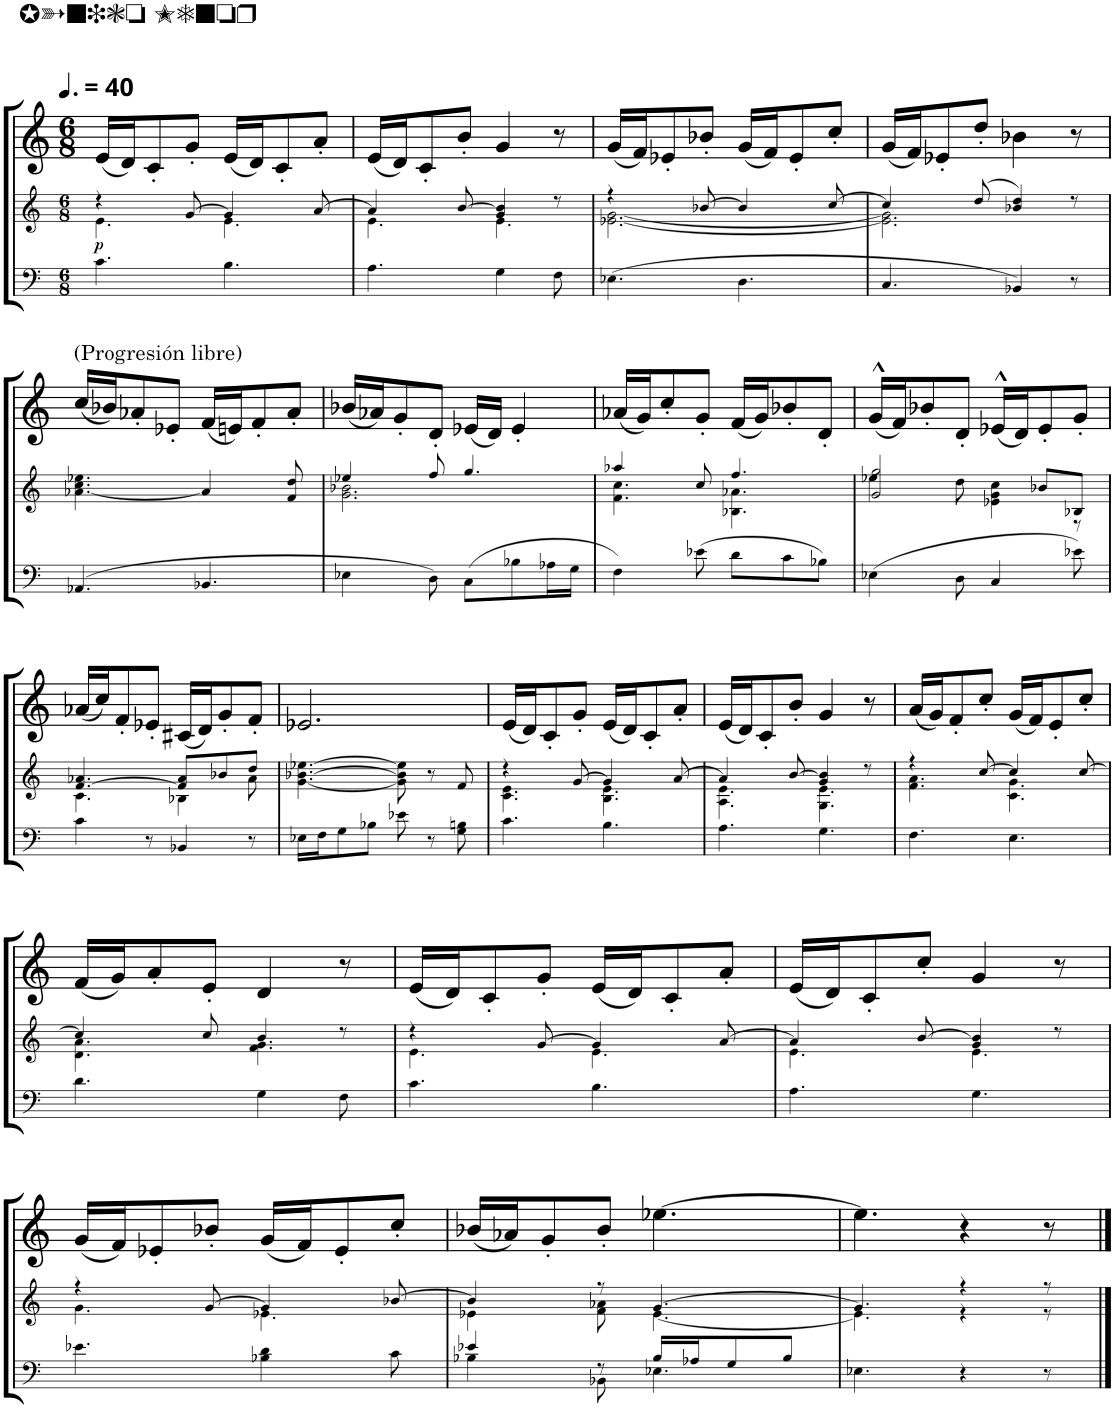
**kern	**kern	**dynam	**kern
*part3	*part2	*part2	*part1
*staff3	*staff2	*staff2	*staff1
*I"Bajo eléctrico	*I"Soprano	*	*I"Ukelele
*stria5	*stria5	*	*
*clefF4	*clefG2	*	*clefG2
*k[]	*k[]	*	*k[]
*M6/8	*M6/8	*	*M6/8
*MM60	*MM60	*	*MM60
=1	=1	=1	=1
*	*^	*	*
!	!	!	!LO:DY:b	!
4.c\	4r	4.e\	p	(16e/LL
.	.	.	.	16d/J)
.	.	.	.	8c'/
.	[8g/	.	.	8g'/J
4.B\	4g/]	4.e\	.	(16e/LL
.	.	.	.	16d/J)
.	.	.	.	8c'/
.	[8a/	.	.	8a'/J
=2	=2	=2	=2	=2
4.A\	4a/]	4.e\	.	(16e/LL
.	.	.	.	16d/J)
.	.	.	.	8c'/
.	[8b/	.	.	8b'/J
4G\	4g/ 4b/]	4.e\	.	4g/
8F\	8r	.	.	8r
=3	=3	=3	=3	=3
(4.E-X\	4r	[2.e-X\ [2.g\	.	(16g/LL
.	.	.	.	16f/J)
.	.	.	.	8e-X'/
.	[8b-X/	.	.	8b-X'/J
4.D\	4b-/]	.	.	(16g/LL
.	.	.	.	16f/J)
.	.	.	.	8e-'/
.	[8cc/	.	.	8cc'/J
=4	=4	=4	=4	=4
4.C/	4cc/]	2.e-\] 2.g\]	.	(16g/LL
.	.	.	.	16f/J)
.	.	.	.	8e-X'/
.	(8dd/	.	.	8dd'/J
4BB-X/)	4b-X/ 4dd/)	.	.	4b-X\
8r	8r	.	.	8r
*	*v	*v	*	*
!!LO:LB:g=z
=5	=5	=5	=5
!	!	!	!LO:TX:a:t=(Progresión libre)
(4.AA-X/	[4.a-X\ 4.cc\ 4.ee-X\	.	(16cc/LL
.	.	.	16b-X/J)
.	.	.	8a-X'/
.	.	.	8e-X'/J
4.BB-X/	4a-/]	.	(16f/LL
.	.	.	16en/J)
.	.	.	8f'/
.	8f/ 8dd/	.	8a-'/J
=6	=6	=6	=6
*	*^	*	*
4E-X\	4ee-X/	2.g\ 2.b-X\	.	(16b-X/LL
.	.	.	.	16a-X/J)
.	.	.	.	8g'/
8D\)	8ff/	.	.	8d'/J
(8C\L	4.gg/	.	.	(16e-X/LL
.	.	.	.	16d/JJ)
8B-X\	.	.	.	4e-'/
16A-X\L	.	.	.	.
16G\JJ	.	.	.	.
=7	=7	=7	=7	=7
4F\)	4aa-X/	4.f\ 4.cc\	.	(16a-X/LL
.	.	.	.	16g/J)
.	.	.	.	8cc'/
(8e-X\	8cc/	.	.	8g'/J
8d\L	4.ff/	4.B-X\ 4.a-X\	.	(16f/LL
.	.	.	.	16g/J)
8c\	.	.	.	8b-X'/
8B-X\J)	.	.	.	8d'/J
=8	=8	=8	=8	=8
(4E-X\	2g/ 2gg/	4ee-X\	.	(16g^^/LL
.	.	.	.	16f/J)
.	.	.	.	8b-X'/
8D\	.	8dd\	.	8d'/J
4C/	.	4e-X\ 4g\ 4cc\	.	(16e-X^^/LL
.	.	.	.	16d/J)
.	8b-X/L	.	.	8e-'/
8e-X\)	8B-X/J	8r	.	8g'/J
!!LO:LB:g=z
=9	=9	=9	=9	=9
4c\	[4.f/ 4.a-X/	4.c\	.	(16a-X/LL
.	.	.	.	16cc/J)
.	.	.	.	8f'/
8r	.	.	.	8e-X'/J
4BB-X/	8f/] 8a-/L	4B-X\	.	(16c#X/LL
.	.	.	.	16d/J)
.	8b-X/	.	.	8g'/
8r	8dd/J	8a-\	.	8f'/J
*	*v	*v	*	*
=10	=10	=10	=10
16E-X\LL	[4.g\ [4.b-X\ [4.ee-X\	.	2.e-X/
16F\J	.	.	.
8G\	.	.	.
8B-X\J	.	.	.
8e-X\	8g\] 8b-\] 8ee-\]	.	.
8r	8r	.	.
8G\ 8Bn\	8f/	.	.
=11	=11	=11	=11
*	*^	*	*
4.c\	4r	4.c\ 4.e\	.	(16e/LL
.	.	.	.	16d/J)
.	.	.	.	8c'/
.	[8g/	.	.	8g'/J
4.B\	4g/]	4.B\ 4.e\	.	(16e/LL
.	.	.	.	16d/J)
.	.	.	.	8c'/
.	[8a/	.	.	8a'/J
=12	=12	=12	=12	=12
4.A\	4a/]	4.A\ 4.e\	.	(16e/LL
.	.	.	.	16d/J)
.	.	.	.	8c'/
.	[8b/	.	.	8b'/J
4.G\	4g/ 4b/]	4.G\ 4.e\	.	4g/
.	8r	.	.	8r
=13	=13	=13	=13	=13
4.F\	4r	4.f\ 4.a\	.	(16a/LL
.	.	.	.	16g/J)
.	.	.	.	8f'/
.	[8cc/	.	.	8cc'/J
4.E\	4cc/]	4.c\ 4.g\	.	(16g/LL
.	.	.	.	16f/J)
.	.	.	.	8e'/
.	[8cc/	.	.	8cc'/J
!!LO:LB:g=z
=14	=14	=14	=14	=14
4.d\	4cc/]	4.d\ 4.a\	.	(16f/LL
.	.	.	.	16g/J)
.	.	.	.	8a'/
.	8cc/	.	.	8e'/J
4G\	4b/	4.f\ 4.g\	.	4d/
8F\	8r	.	.	8r
=15	=15	=15	=15	=15
4.c\	4r	4.e\	.	(16e/LL
.	.	.	.	16d/J)
.	.	.	.	8c'/
.	[8g/	.	.	8g'/J
4.B\	4g/]	4.e\	.	(16e/LL
.	.	.	.	16d/J)
.	.	.	.	8c'/
.	[8a/	.	.	8a'/J
=16	=16	=16	=16	=16
4.A\	4a/]	4.e\	.	(16e/LL
.	.	.	.	16d/J)
.	.	.	.	8c'/
.	[8b/	.	.	8cc'/J
4.G\	4g/ 4b/]	4.e\	.	4g/
.	8r	.	.	8r
!!LO:LB:g=z
=17	=17	=17	=17	=17
4.e-X\	4r	4.g\	.	(16g/LL
.	.	.	.	16f/J)
.	.	.	.	8e-X'/
.	[8g/	.	.	8b-X'/J
4B-X\ 4d\	4g/]	4.e-X\	.	(16g/LL
.	.	.	.	16f/J)
.	.	.	.	8e-'/
8c\	[8b-X/	.	.	8cc'/J
=18	=18	=18	=18	=18
*^	*	*	*	*
4e-X/	4B-X\	4b-/]	4e-X\	.	(16b-X/LL
.	.	.	.	.	16a-X/J)
.	.	.	.	.	8g'/
8r	8BB-X\	8r	8f\ 8a-X\	.	8b-'/J
16B-/LL	4.E-X\	[4.g/	[4.e-\	.	[4.ee-X\
16A-X/J	.	.	.	.	.
8G/	.	.	.	.	.
8B-/J	.	.	.	.	.
*v	*v	*	*	*	*
=19	=19	=19	=19	=19
4.E-X\	4.g/]	4.e-\]	.	4.ee-\]
4r	4r	4r	.	4r
8r	8r	8r	.	8r
*	*v	*v	*	*
==	==	==	==
*-	*-	*-	*-
